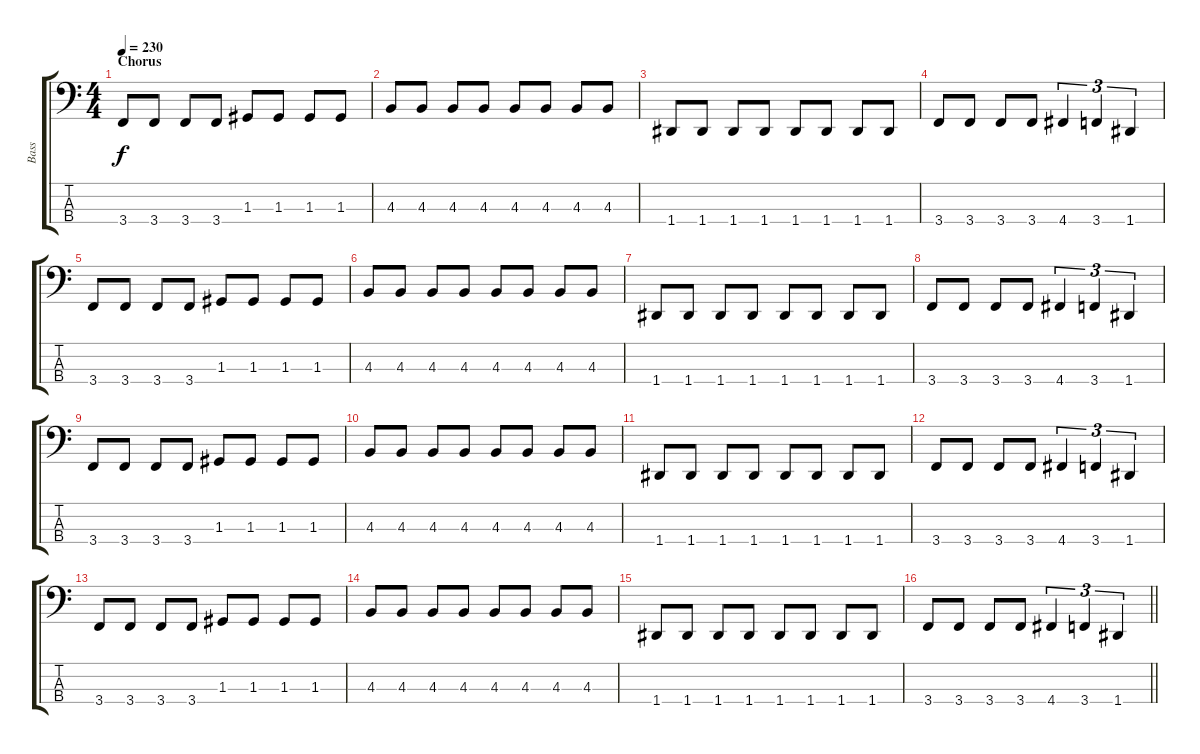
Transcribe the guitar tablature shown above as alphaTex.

\track ("Bass" "Bass") {instrument electricbassfinger}
\staff {score tabs}
\tuning (F2 C2 G1 D1) {hide}
\ts (4 4)
\section ("" "Chorus")
\tempo 230
\clef f4
\ks c
3.4.8{dy f} 3.4.8 3.4.8 3.4.8 1.3.8 1.3.8 1.3.8 1.3.8 |
4.3.8 4.3.8 4.3.8 4.3.8 4.3.8 4.3.8 4.3.8 4.3.8 |
1.4.8 1.4.8 1.4.8 1.4.8 1.4.8 1.4.8 1.4.8 1.4.8 |
3.4.8 3.4.8 3.4.8 3.4.8 4.4.4{tu (3 2)} 3.4.4{tu (3 2)} 1.4.4{tu (3 2)} |
3.4.8 3.4.8 3.4.8 3.4.8 1.3.8 1.3.8 1.3.8 1.3.8 |
4.3.8 4.3.8 4.3.8 4.3.8 4.3.8 4.3.8 4.3.8 4.3.8 |
1.4.8 1.4.8 1.4.8 1.4.8 1.4.8 1.4.8 1.4.8 1.4.8 |
3.4.8 3.4.8 3.4.8 3.4.8 4.4.4{tu (3 2)} 3.4.4{tu (3 2)} 1.4.4{tu (3 2)} |
3.4.8 3.4.8 3.4.8 3.4.8 1.3.8 1.3.8 1.3.8 1.3.8 |
4.3.8 4.3.8 4.3.8 4.3.8 4.3.8 4.3.8 4.3.8 4.3.8 |
1.4.8 1.4.8 1.4.8 1.4.8 1.4.8 1.4.8 1.4.8 1.4.8 |
3.4.8 3.4.8 3.4.8 3.4.8 4.4.4{tu (3 2)} 3.4.4{tu (3 2)} 1.4.4{tu (3 2)} |
3.4.8 3.4.8 3.4.8 3.4.8 1.3.8 1.3.8 1.3.8 1.3.8 |
4.3.8 4.3.8 4.3.8 4.3.8 4.3.8 4.3.8 4.3.8 4.3.8 |
1.4.8 1.4.8 1.4.8 1.4.8 1.4.8 1.4.8 1.4.8 1.4.8 |
\barLineRight lightlight
3.4.8 3.4.8 3.4.8 3.4.8 4.4.4{tu (3 2)} 3.4.4{tu (3 2)} 1.4.4{tu (3 2)}
